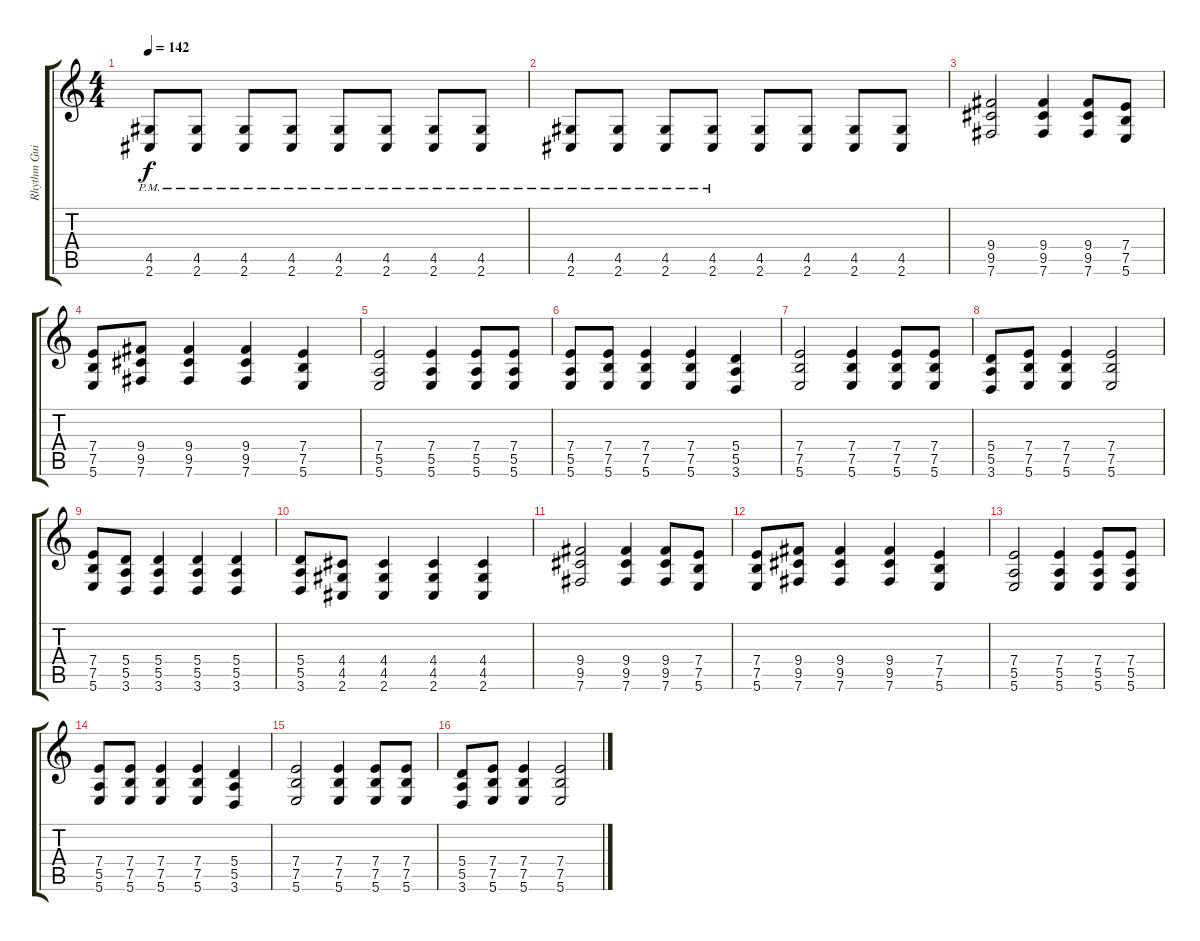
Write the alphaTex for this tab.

\track ("Rhythm Guitar Right" "Rhythm Gui") {instrument overdrivenguitar}
\staff {score tabs}
\tuning (B3 Gb3 D3 A2 E2 B1) {hide}
\ts (4 4)
\tempo 142
\clef g2
\ks c
(4.5{pm} 2.6{pm}).8{dy f} (4.5{pm} 2.6{pm}).8 (4.5{pm} 2.6{pm}).8 (4.5{pm} 2.6{pm}).8 (4.5{pm} 2.6{pm}).8 (4.5{pm} 2.6{pm}).8 (4.5{pm} 2.6{pm}).8 (4.5{pm} 2.6{pm}).8 |
(4.5{pm} 2.6{pm}).8 (4.5{pm} 2.6{pm}).8 (4.5{pm} 2.6{pm}).8 (4.5{pm} 2.6{pm}).8 (4.5 2.6).8 (4.5 2.6).8 (4.5 2.6).8 (4.5 2.6).8 |
(9.4 9.5 7.6).2 (9.4 9.5 7.6).4 (9.4 9.5 7.6).8 (7.4 7.5 5.6).8 |
(7.4 7.5 5.6).8 (9.4 9.5 7.6).8 (9.4 9.5 7.6).4 (9.4 9.5 7.6).4 (7.4 7.5 5.6).4 |
(7.4 5.5 5.6).2 (7.4 5.5 5.6).4 (7.4 5.5 5.6).8 (7.4 5.5 5.6).8 |
(7.4 5.5 5.6).8 (7.4 7.5 5.6).8 (7.4 7.5 5.6).4 (7.4 7.5 5.6).4 (5.4 5.5 3.6).4 |
(7.4 7.5 5.6).2 (7.4 7.5 5.6).4 (7.4 7.5 5.6).8 (7.4 7.5 5.6).8 |
(5.4 5.5 3.6).8 (7.4 7.5 5.6).8 (7.4 7.5 5.6).4 (7.4 7.5 5.6).2 |
(7.4 7.5 5.6).8 (5.4 5.5 3.6).8 (5.4 5.5 3.6).4 (5.4 5.5 3.6).4 (5.4 5.5 3.6).4 |
(5.4 5.5 3.6).8 (4.4 4.5 2.6).8 (4.4 4.5 2.6).4 (4.4 4.5 2.6).4 (4.4 4.5 2.6).4 |
(9.4 9.5 7.6).2 (9.4 9.5 7.6).4 (9.4 9.5 7.6).8 (7.4 7.5 5.6).8 |
(7.4 7.5 5.6).8 (9.4 9.5 7.6).8 (9.4 9.5 7.6).4 (9.4 9.5 7.6).4 (7.4 7.5 5.6).4 |
(7.4 5.5 5.6).2 (7.4 5.5 5.6).4 (7.4 5.5 5.6).8 (7.4 5.5 5.6).8 |
(7.4 5.5 5.6).8 (7.4 7.5 5.6).8 (7.4 7.5 5.6).4 (7.4 7.5 5.6).4 (5.4 5.5 3.6).4 |
(7.4 7.5 5.6).2 (7.4 7.5 5.6).4 (7.4 7.5 5.6).8 (7.4 7.5 5.6).8 |
(5.4 5.5 3.6).8 (7.4 7.5 5.6).8 (7.4 7.5 5.6).4 (7.4 7.5 5.6).2
